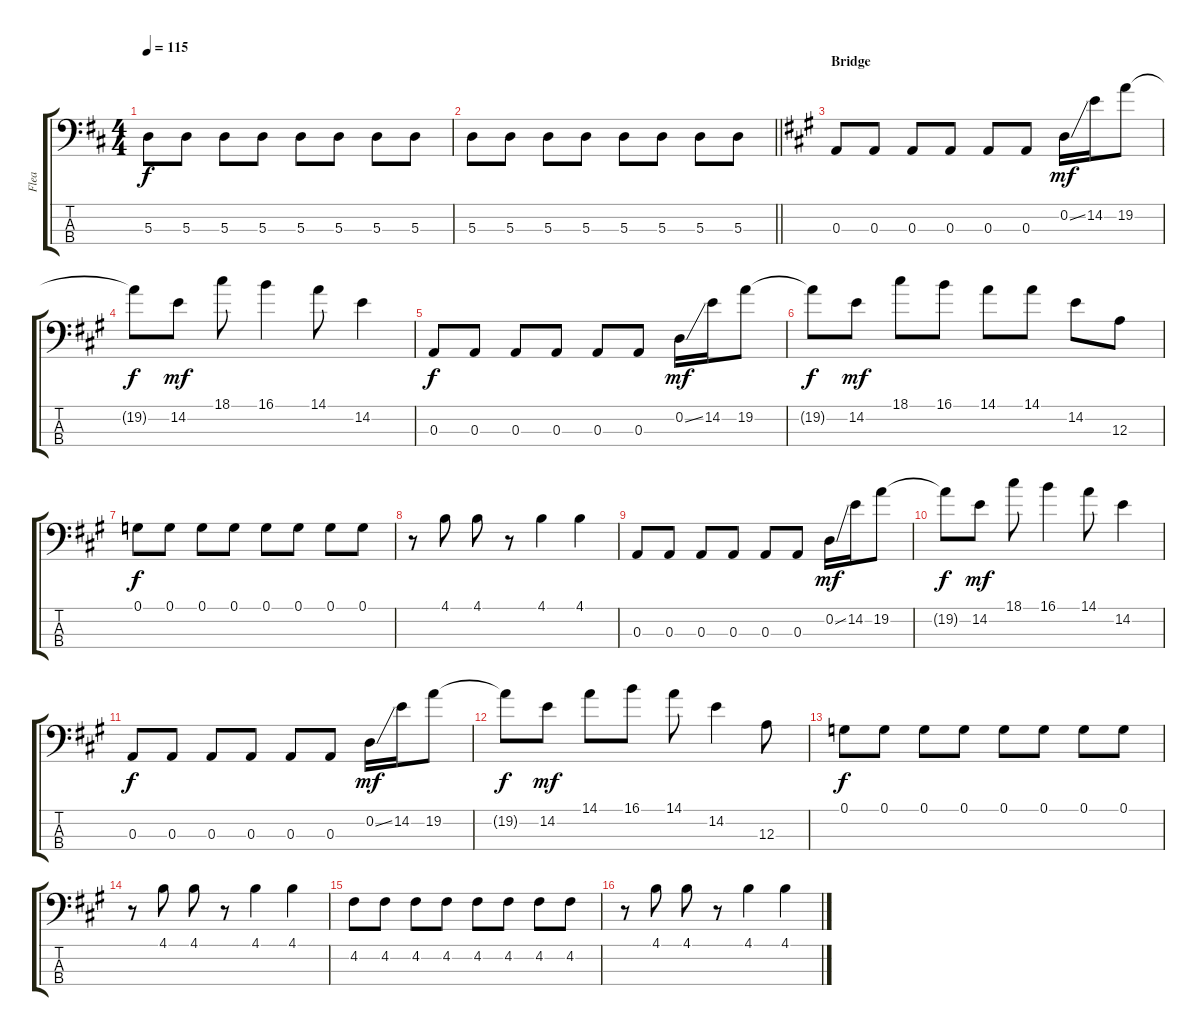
\track ("Flea" "Flea") {instrument electricbassfinger}
\staff {score tabs}
\tuning (G2 D2 A1 E1) {hide}
\ts (4 4)
\tempo 115
\clef f4
\ks d
5.3.8{dy f} 5.3.8 5.3.8 5.3.8 5.3.8 5.3.8 5.3.8 5.3.8 |
\barLineRight lightlight
5.3.8 5.3.8 5.3.8 5.3.8 5.3.8 5.3.8 5.3.8 5.3.8 |
\section ("" "Bridge")
\ks a
0.3.8 0.3.8 0.3.8 0.3.8 0.3.8 0.3.8 0.2{ss}.16{dy mf} 14.2.16 19.2.8 |
19.2{t}.8{dy f} 14.2.8{dy mf} 18.1.8 16.1.4 14.1.8 14.2.4 |
0.3.8{dy f} 0.3.8 0.3.8 0.3.8 0.3.8 0.3.8 0.2{ss}.16{dy mf} 14.2.16 19.2.8 |
19.2{t}.8{dy f} 14.2.8{dy mf} 18.1.8 16.1.8 14.1.8 14.1.8 14.2.8 12.3.8 |
0.1.8{dy f} 0.1.8 0.1.8 0.1.8 0.1.8 0.1.8 0.1.8 0.1.8 |
r.8 4.1.8 4.1.8 r.8 4.1.4 4.1.4 |
0.3.8 0.3.8 0.3.8 0.3.8 0.3.8 0.3.8 0.2{ss}.16{dy mf} 14.2.16 19.2.8 |
19.2{t}.8{dy f} 14.2.8{dy mf} 18.1.8 16.1.4 14.1.8 14.2.4 |
0.3.8{dy f} 0.3.8 0.3.8 0.3.8 0.3.8 0.3.8 0.2{ss}.16{dy mf} 14.2.16 19.2.8 |
19.2{t}.8{dy f} 14.2.8{dy mf} 14.1.8 16.1.8 14.1.8 14.2.4 12.3.8 |
0.1.8{dy f} 0.1.8 0.1.8 0.1.8 0.1.8 0.1.8 0.1.8 0.1.8 |
r.8 4.1.8 4.1.8 r.8 4.1.4 4.1.4 |
4.2.8 4.2.8 4.2.8 4.2.8 4.2.8 4.2.8 4.2.8 4.2.8 |
r.8 4.1.8 4.1.8 r.8 4.1.4 4.1.4
